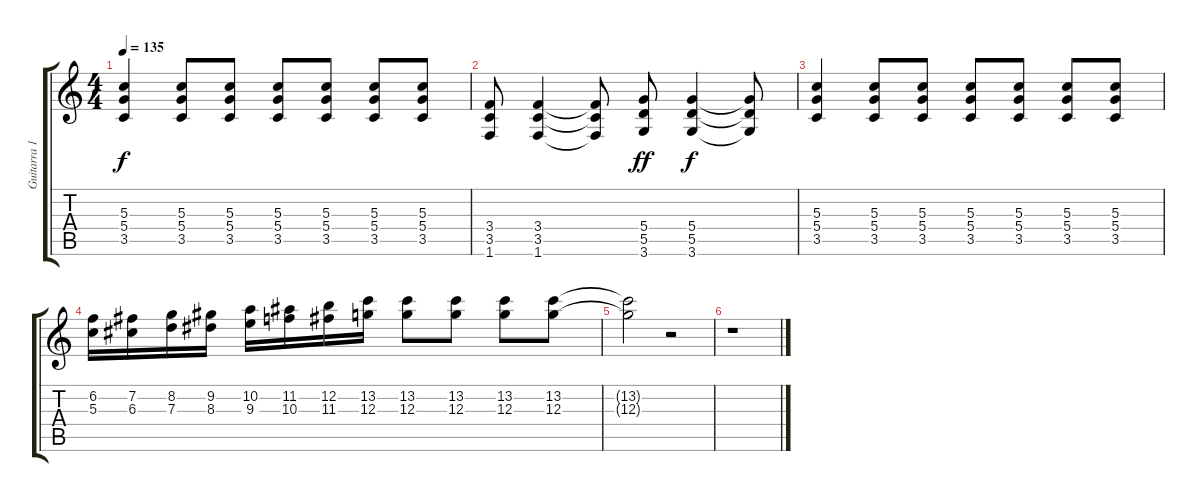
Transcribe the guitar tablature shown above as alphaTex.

\track ("Guitarra 1" "Guitarra 1") {instrument overdrivenguitar}
\staff {score tabs}
\tuning (E4 B3 G3 D3 A2 E2) {hide}
\ts (4 4)
\tempo 135
\clef g2
\ks c
(5.3 5.4 3.5).4{dy f} (5.3 5.4 3.5).8 (5.3 5.4 3.5).8 (5.3 5.4 3.5).8 (5.3 5.4 3.5).8 (5.3 5.4 3.5).8 (5.3 5.4 3.5).8 |
(3.4 3.5 1.6).8 (3.4 3.5 1.6).4 (3.4{t} 3.5{t} 1.6{t}).8 (5.4 5.5 3.6).8{dy ff} (5.4 5.5 3.6).4{dy f} (5.4{t} 5.5{t} 3.6{t}).8 |
(5.3 5.4 3.5).4 (5.3 5.4 3.5).8 (5.3 5.4 3.5).8 (5.3 5.4 3.5).8 (5.3 5.4 3.5).8 (5.3 5.4 3.5).8 (5.3 5.4 3.5).8 |
(6.2 5.3).16 (7.2 6.3).16 (8.2 7.3).16 (9.2 8.3).16 (10.2 9.3).16 (11.2 10.3).16 (12.2 11.3).16 (13.2 12.3).16 (13.2 12.3).8 (13.2 12.3).8 (13.2 12.3).8 (13.2 12.3).8 |
(13.2{t} 12.3{t}).2 r.2 |
r.1
